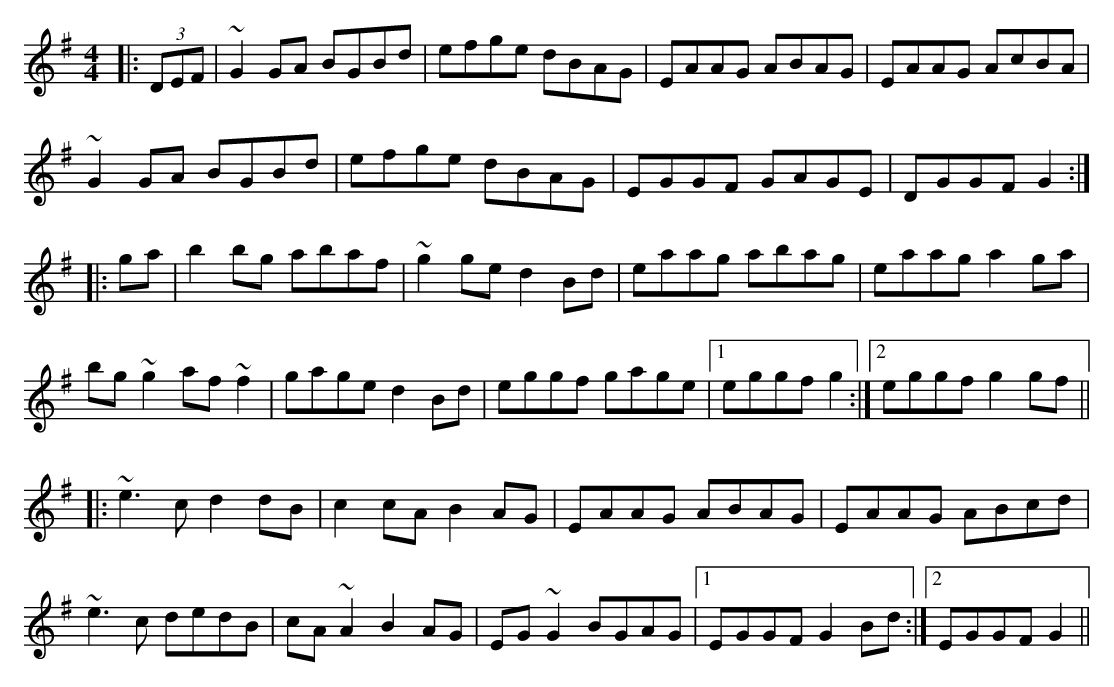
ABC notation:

X:1
M:4/4
K:G
|:(3DEF|~G2GA BGBd|efge dBAG|EAAG ABAG|EAAG AcBA|
~G2GA BGBd|efge dBAG|EGGF GAGE|DGGF G2:|
|:ga |b2 bg abaf|~g2ge d2 Bd|eaag abag|eaag a2 ga|
bg~g2 af~f2|gage d2 Bd|eggf gage|1 eggfg2:|2 eggfg2 gf||
|:~e3c d2dB|c2cA B2AG|EAAG ABAG|EAAG ABcd|
~e3c dedB|cA ~A2 B2 AG|EG ~G2 BGAG|1 EGGF G2Bd:|2 EGGF G2||
